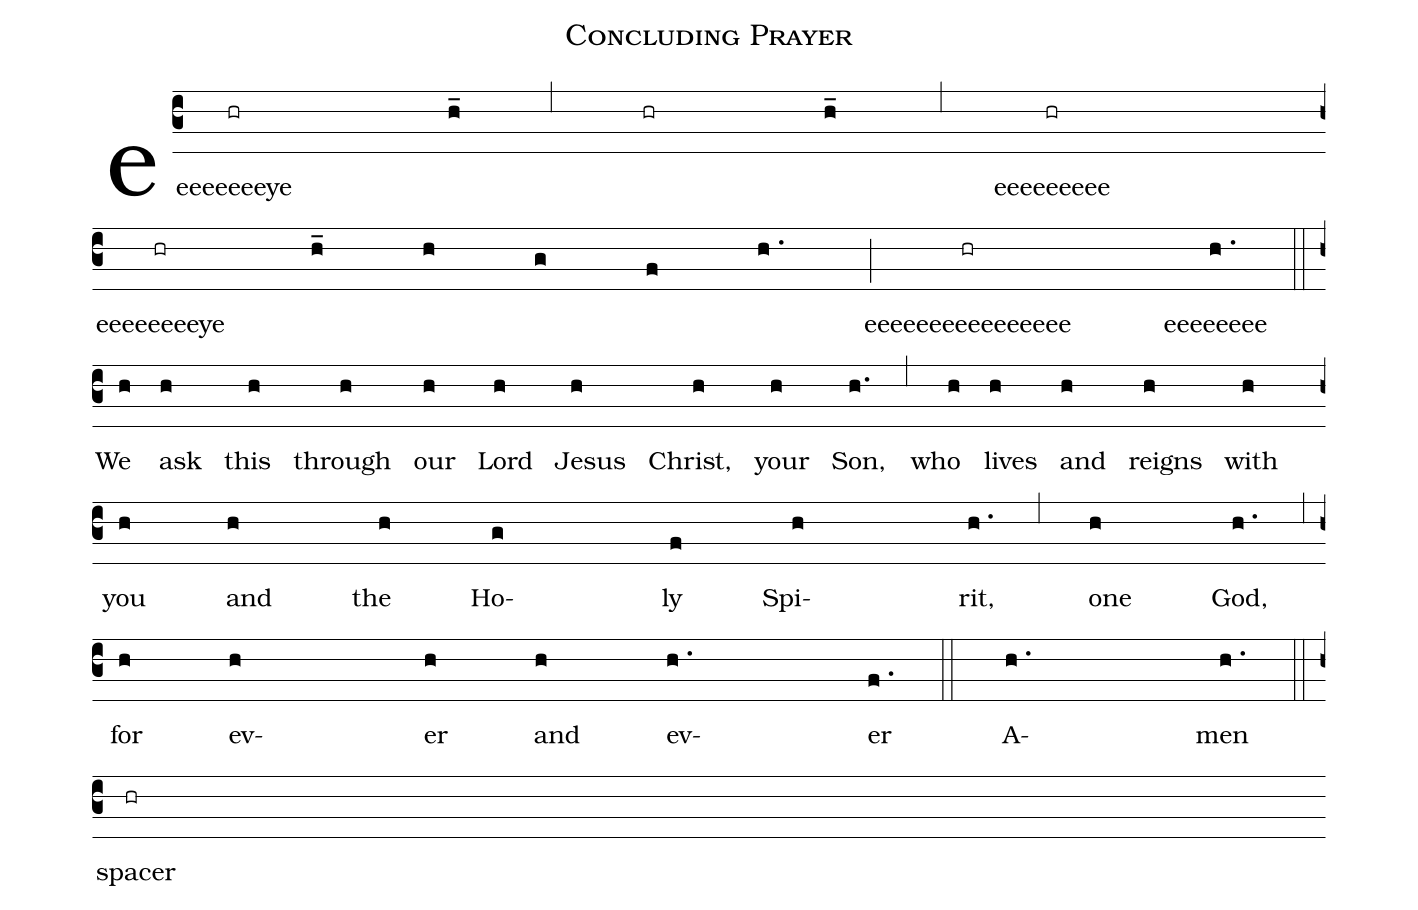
name: Concluding Prayer;
%%
(c3)
eeeeeeeeye(hr) (h_) (;5) (hr) (h_) (;5) eeeeeeeee(hr) (z)
eeeeeeeeye(hr) (h_) (h) (g) (f) (h.) (;) eeeeeeeeeeeeeeee(hr) eeeeeeee(h.) (::) (z)
We(h) ask(h) this(h) through(h) our(h) Lord(h) Jesus(h) Christ,(h) your(h) Son,(h.) (;5)
who(h) lives(h) and(h) reigns(h) with(h) (z)you(h) and(h) the(h) Ho-(g) ly(f) Spi-(h) rit,(h.) (;5)
one(h) God,(h.) (;5) (z)for(h) ev-(h) er(h) and(h) ev-(h.) er(f.) (::) A-(h.) men(h.) (::) (z)
spacer(hr)
